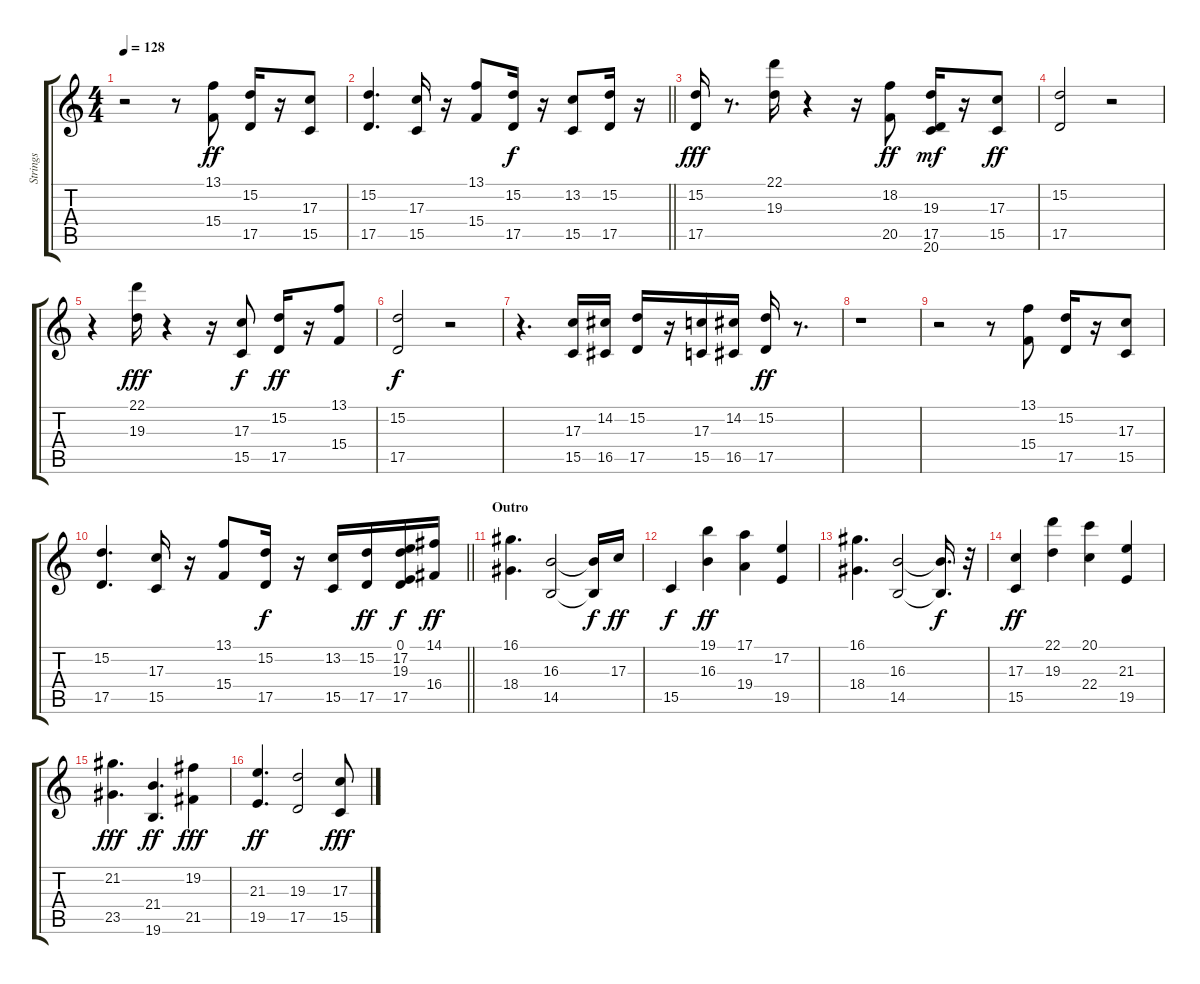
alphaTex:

\track ("Strings" "Strings") {instrument stringensemble1}
\staff {score tabs}
\tuning (E4 B3 G3 D3 A2 E2) {hide}
\ts (4 4)
\tempo 128
\clef g2
\ks c
r.2{dy ff} r.8 (13.1 15.4).8 (15.2 17.5).16 r.16 (17.3 15.5).8 |
\barLineRight lightlight
(15.2 17.5).4{d} (17.3 15.5).16 r.16 (13.1 15.4).8 (15.2 17.5).16{dy f} r.16 (13.2 15.5).8 (15.2 17.5).16 r.16 |
(15.2 17.5).16{dy fff} r.8{d} (22.1 19.3).16 r.4 r.16 (18.2 20.5).8{dy ff} (19.3 17.5 20.6).16{dy mf} r.16 (17.3 15.5).8{dy ff} |
(15.2 17.5).2 r.2 |
r.4 (22.1 19.3).16{dy fff} r.4 r.16 (17.3 15.5).8{dy f} (15.2 17.5).16{dy ff} r.16 (13.1 15.4).8 |
(15.2 17.5).2{dy f} r.2 |
r.4{d} (17.3 15.5).16 (14.2 16.5).16 (15.2 17.5).16 r.16 (17.3 15.5).16 (14.2 16.5).16 (15.2 17.5).16{dy ff} r.8{d} |
r.1 |
r.2 r.8 (13.1 15.4).8 (15.2 17.5).16 r.16 (17.3 15.5).8 |
\barLineRight lightlight
(15.2 17.5).4{d} (17.3 15.5).16 r.16 (13.1 15.4).8 (15.2 17.5).16{dy f} r.16 (13.2 15.5).16 (15.2 17.5).16{dy ff} (0.1 17.2 19.3 17.5).16{dy f} (14.1 16.4).16{dy ff} |
\section ("" "Outro")
(16.1 18.4).4{d} (16.3 14.5).2 (16.3{t} 14.5{t}).16{dy f} 17.3.16{dy ff} |
15.5.4{dy f} (19.1 16.3).4{dy ff} (17.1 19.4).4 (17.2 19.5).4 |
(16.1 18.4).4{d} (16.3 14.5).2 (16.3{t} 14.5{t}).16{d dy f} r.32 |
(17.3 15.5).4{dy ff} (22.1 19.3).4 (20.1 22.4).4 (21.3 19.5).4 |
(21.2 23.5).4{d dy fff} (21.4 19.6).4{d dy ff} (19.2 21.5).4{dy fff} |
(21.3 19.5).4{d dy ff} (19.3 17.5).2 (17.3 15.5).8{dy fff}
